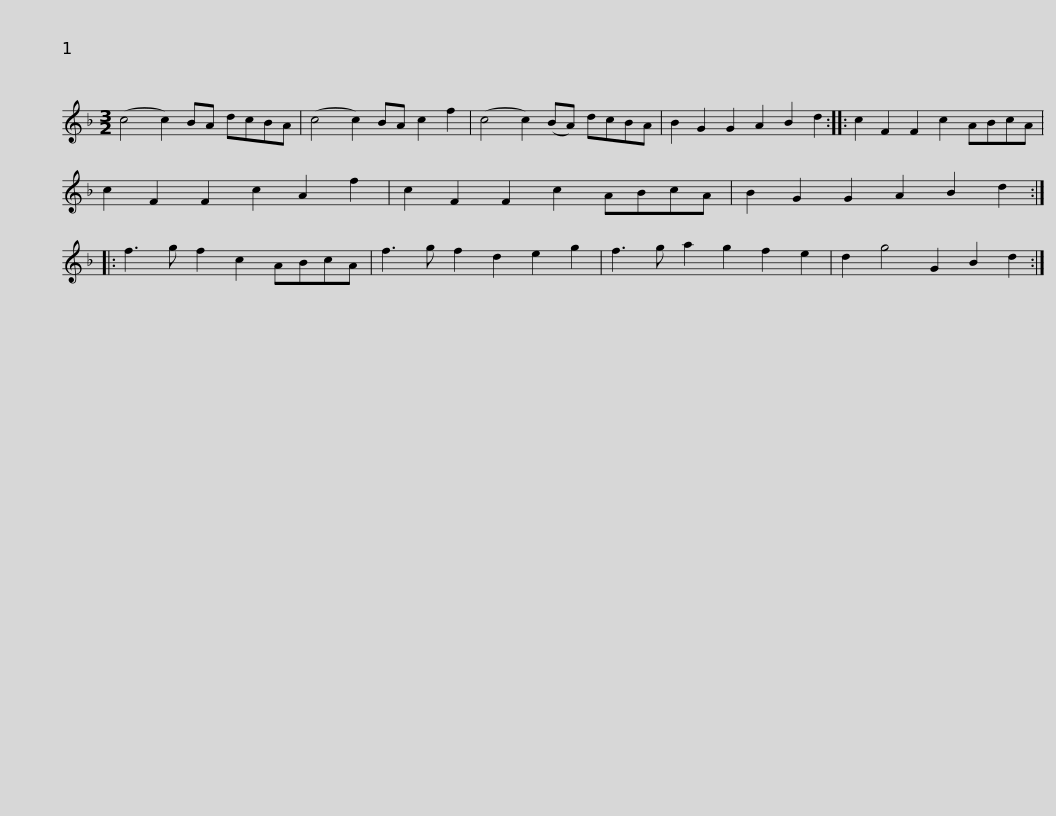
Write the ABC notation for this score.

X:1
L:1/8
M:3/2
I:linebreak $
K:F
V:1 treble
V:1
 (c4 c2) BA dcBA | (c4 c2) BA c2 f2 | (c4 c2) (BA) dcBA | B2 G2 G2 A2 B2 d2 :: c2 F2 F2 c2 ABcA |$ %5
 c2 F2 F2 c2 A2 f2 | c2 F2 F2 c2 ABcA | B2 G2 G2 A2 B2 d2 :: f3 g f2 c2 ABcA | f3 g f2 d2 e2 g2 |$ %10
 f3 g a2 g2 f2 e2 | d2 g4 G2 B2 d2 :| %12
